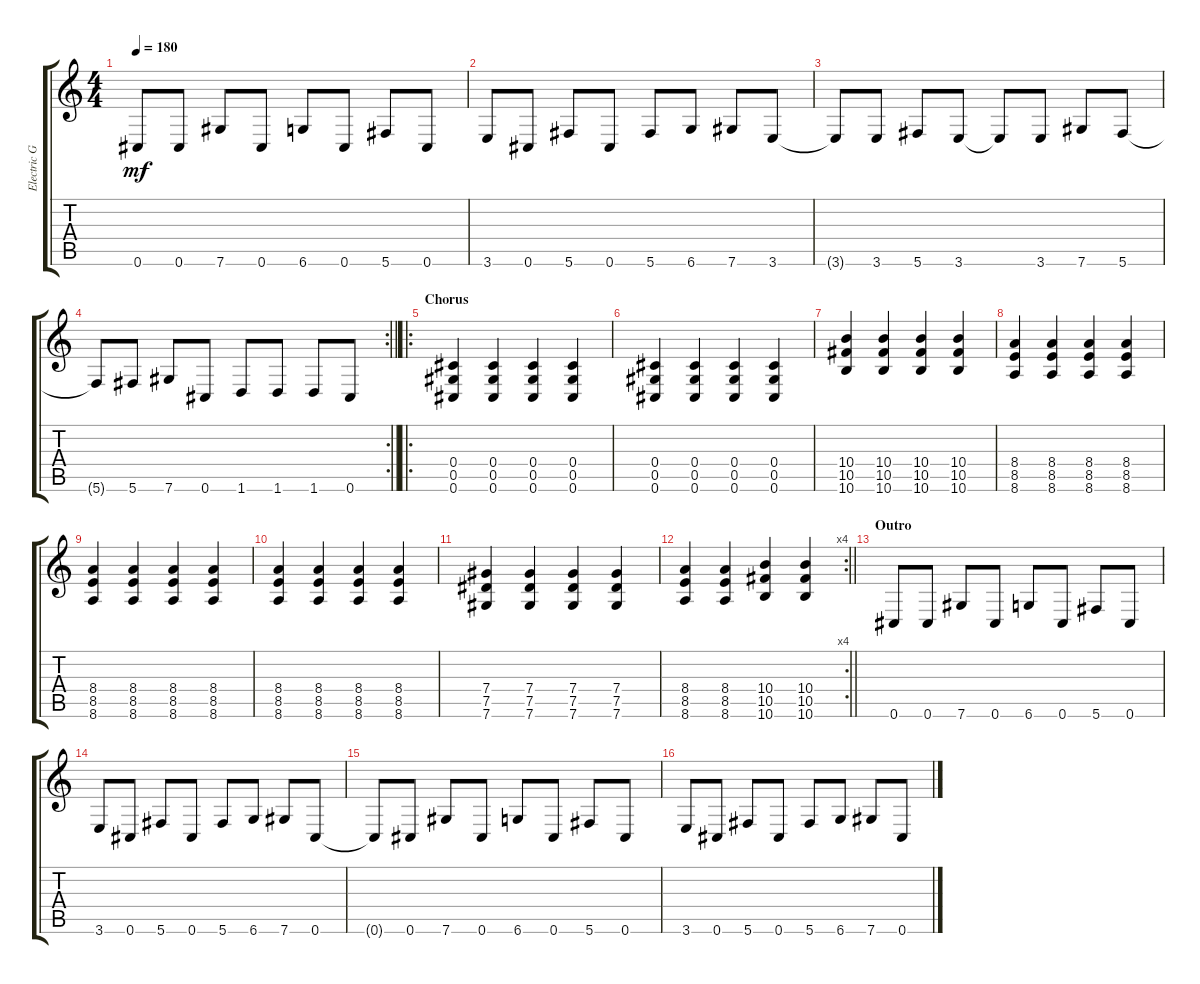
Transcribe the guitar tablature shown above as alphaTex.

\track ("Electric Guitar" "Electric G") {instrument distortionguitar}
\staff {score tabs}
\tuning (Eb4 Bb3 Gb3 Db3 Ab2 Db2) {hide}
\ts (4 4)
\tempo 180
\clef g2
\ks c
0.6{t}.8{dy mf} 0.6.8 7.6.8 0.6.8 6.6.8 0.6.8 5.6.8 0.6.8 |
3.6.8 0.6.8 5.6.8 0.6.8 5.6.8 6.6.8 7.6.8 3.6.8 |
3.6{t}.8 3.6.8 5.6.8 3.6.8 3.6{t}.8 3.6.8 7.6.8 5.6.8 |
\rc 2
\barLineRight lightlight
5.6{t}.8 5.6.8 7.6.8 0.6.8 1.6.8 1.6.8 1.6.8 0.6.8 |
\ro
\section ("" "Chorus")
(0.4 0.5 0.6).4 (0.4 0.5 0.6).4 (0.4 0.5 0.6).4 (0.4 0.5 0.6).4 |
(0.4 0.5 0.6).4 (0.4 0.5 0.6).4 (0.4 0.5 0.6).4 (0.4 0.5 0.6).4 |
(10.4 10.5 10.6).4 (10.4 10.5 10.6).4 (10.4 10.5 10.6).4 (10.4 10.5 10.6).4 |
(8.4 8.5 8.6).4 (8.4 8.5 8.6).4 (8.4 8.5 8.6).4 (8.4 8.5 8.6).4 |
(8.4 8.5 8.6).4 (8.4 8.5 8.6).4 (8.4 8.5 8.6).4 (8.4 8.5 8.6).4 |
(8.4 8.5 8.6).4 (8.4 8.5 8.6).4 (8.4 8.5 8.6).4 (8.4 8.5 8.6).4 |
(7.4 7.5 7.6).4 (7.4 7.5 7.6).4 (7.4 7.5 7.6).4 (7.4 7.5 7.6).4 |
\rc 4
\barLineRight lightlight
(8.4 8.5 8.6).4 (8.4 8.5 8.6).4 (10.4 10.5 10.6).4 (10.4 10.5 10.6).4 |
\section ("" "Outro")
0.6.8 0.6.8 7.6.8 0.6.8 6.6.8 0.6.8 5.6.8 0.6.8 |
3.6.8 0.6.8 5.6.8 0.6.8 5.6.8 6.6.8 7.6.8 0.6.8 |
0.6{t}.8 0.6.8 7.6.8 0.6.8 6.6.8 0.6.8 5.6.8 0.6.8 |
3.6.8 0.6.8 5.6.8 0.6.8 5.6.8 6.6.8 7.6.8 0.6.8
